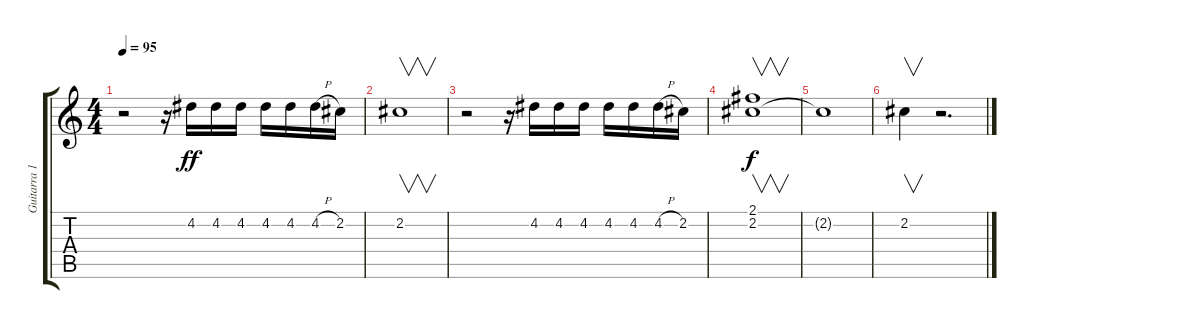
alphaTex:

\track ("Guitarra 1" "Guitarra 1") {instrument distortionguitar}
\staff {score tabs}
\tuning (E4 B3 G3 D3 A2 E2) {hide}
\ts (4 4)
\tempo 95
\clef g2
\ks c
r.2{dy f} r.16 4.2.16{dy ff} 4.2.16 4.2.16 4.2.16 4.2.16 4.2{h}.16 2.2.16 |
2.2.1{v} |
r.2 r.16 4.2.16 4.2.16 4.2.16 4.2.16 4.2.16 4.2{h}.16 2.2.16 |
(2.1 2.2).1{v dy f} |
2.2{t}.1 |
2.2.4{v} r.2{d}
